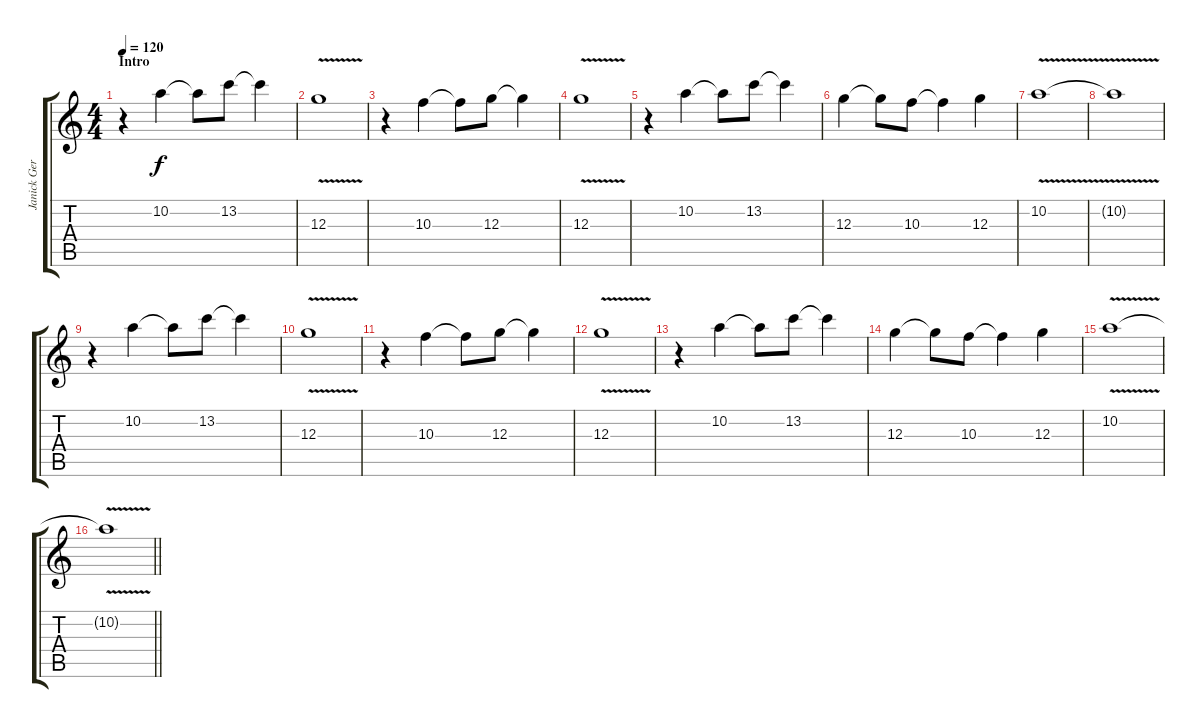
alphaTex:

\track ("Janick Gers" "Janick Ger") {instrument distortionguitar}
\staff {score tabs}
\tuning (E4 B3 G3 D3 A2 E2) {hide}
\ts (4 4)
\section ("" "Intro")
\tempo 120
\clef g2
\ks c
r.4{dy f instrument electricguitarclean} 10.2.4 10.2{t}.8 13.2.8 13.2{t}.4 |
12.3{v}.1 |
r.4 10.3.4 10.3{t}.8 12.3.8 12.3{t}.4 |
12.3{v}.1 |
r.4 10.2.4 10.2{t}.8 13.2.8 13.2{t}.4 |
12.3.4 12.3{t}.8 10.3.8 10.3{t}.4 12.3.4 |
10.2{v}.1 |
10.2{t}.1 |
r.4 10.2.4 10.2{t}.8 13.2.8 13.2{t}.4 |
12.3{v}.1 |
r.4 10.3.4 10.3{t}.8 12.3.8 12.3{t}.4 |
12.3{v}.1 |
r.4 10.2.4 10.2{t}.8 13.2.8 13.2{t}.4 |
12.3.4 12.3{t}.8 10.3.8 10.3{t}.4 12.3.4 |
10.2{v}.1 |
\barLineRight lightlight
10.2{t}.1
